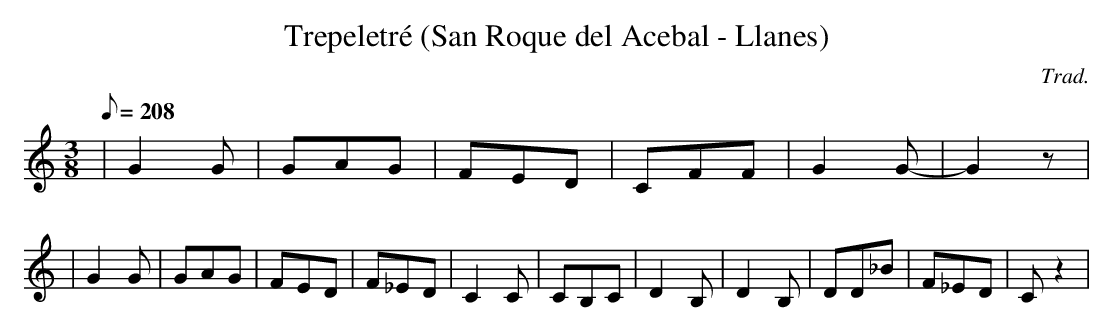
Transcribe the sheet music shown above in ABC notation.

X:1
T:Trepeletré (San Roque del Acebal - Llanes)
C:Trad.
M:3/8
L:1/8
Q:1/8=208
K:C
|G2 G|GAG|FED|CFF|G2 G-|G2 z|
|G2 G|GAG|FED|F_ED|C2 C|CB,C|D2 B,|D2 B,|DD_B|F_ED|C z2|
